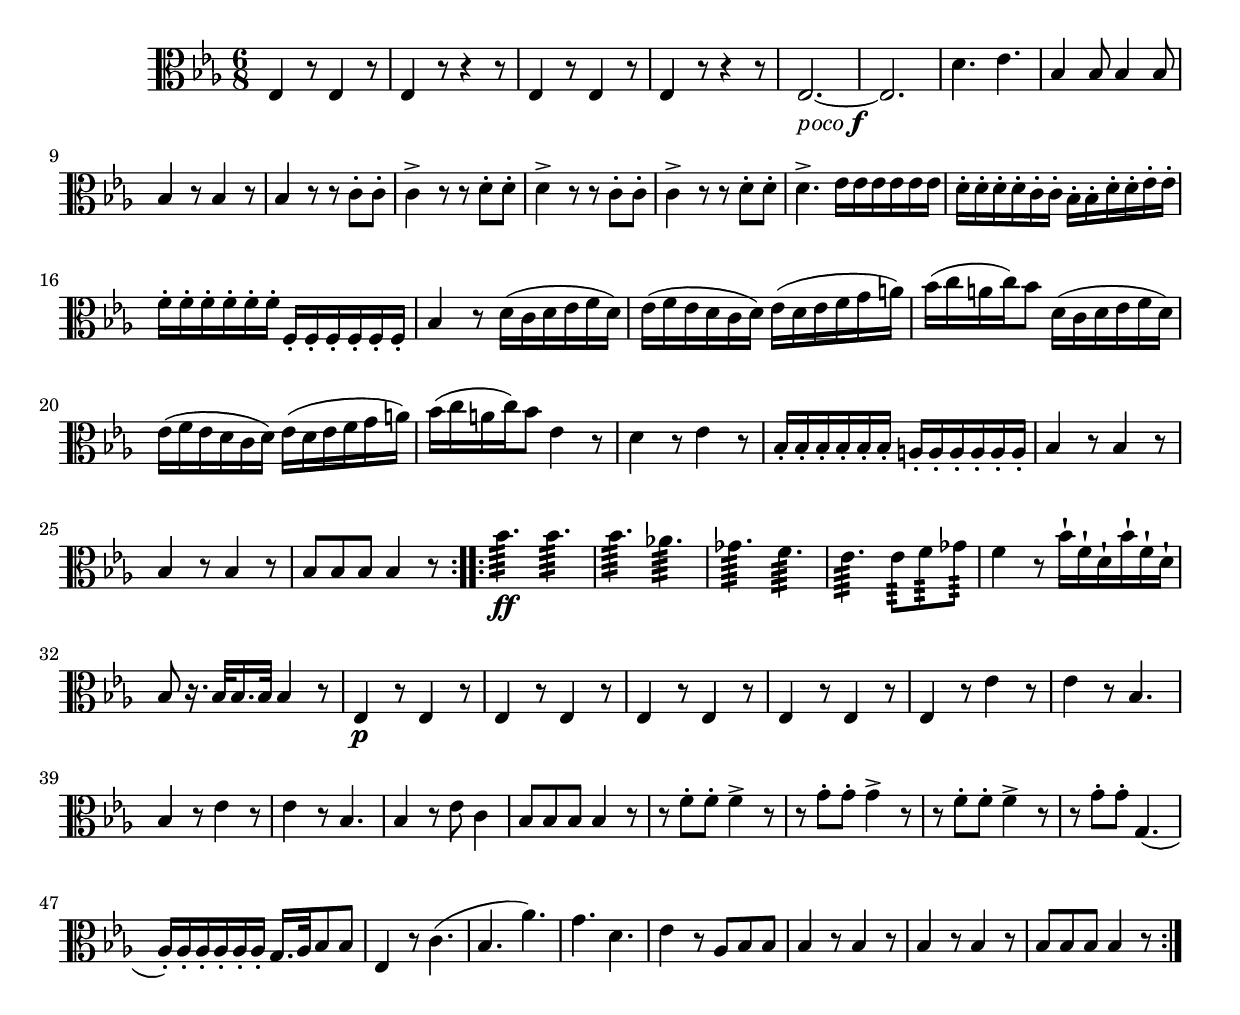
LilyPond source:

\version "2.16.0"      %Gossec - Symphonie si bémol
                        %Alto - 2e mvt  
\relative c'{
\clef alto
\key ees \major
\time 6/8




ees,4 r8 ees4 r8
ees4 r8 r4 r8
ees4 r8 ees4 r8
ees4 r8 r4 r8
ees2._\markup{\italic "poco" \musicglyph #"f"} ~ 
ees
d'4. ees
bes4 bes8 bes4 bes8
bes4 r8 bes4 r8
bes4 r8 r c-. c-.
c4-> r8 r d-. d-.
d4-> r8 r c-. c-.
c4-> r8 r d-. d-.
d4.-> ees16 ees ees ees ees ees
d-. d-. d-. d-. c-. c-. bes-. bes-. d-. d-. ees-. ees-.
f-. f-. f-. f-. f-. f-. f,-. f-. f-. f-. f-. f-.
bes4 r8 d16( c d ees f d)
ees( f ees d c d) ees( d ees f g a)
bes( c a c) bes8 d,16( c d ees f d)
ees( f ees d c d) ees( d ees f g a)
bes( c a c) bes8 ees,4 r8
d4 r8 ees4 r8
bes16-. bes-. bes-. bes-. bes-. bes-. a-. a-. a-. a-. a-. a-.
bes4 r8 bes4 r8
bes4 r8 bes4 r8
bes bes bes bes4 r8 \bar ":|:"
bes'4.:64\ff bes:
bes: aes!:
ges: f:
ees: ees8:64 f: ges:
f4 r8 bes16-| f-| d-| bes'-| f-| d-|
bes8 r16. bes32 bes16. bes32 bes4 r8
ees,4\p r8 \repeat unfold 8 {ees4 r8}
%
%
%
   ees'4 r8
ees4 r8 bes4.
bes4 r8 ees4 r8
ees4 r8 bes4.     % SIEBER: d4 r8 bes4.
bes4 r8 ees c4
bes8 bes bes bes4 r8
r f'-. f-. f4-> r8
r g-. g-. g4-> r8
r f-. f-. f4-> r8
r g-. g-. g,4.( 
aes16-.) aes-. aes-. aes-. aes-. aes-. g16. aes32 bes8 bes
ees,4 r8 c'4.(
bes aes')
g d
ees4 r8 aes, bes bes
bes4 r8 bes4 r8
bes4 r8 bes4 r8
bes bes bes bes4 r8 \bar ":|" 
}
